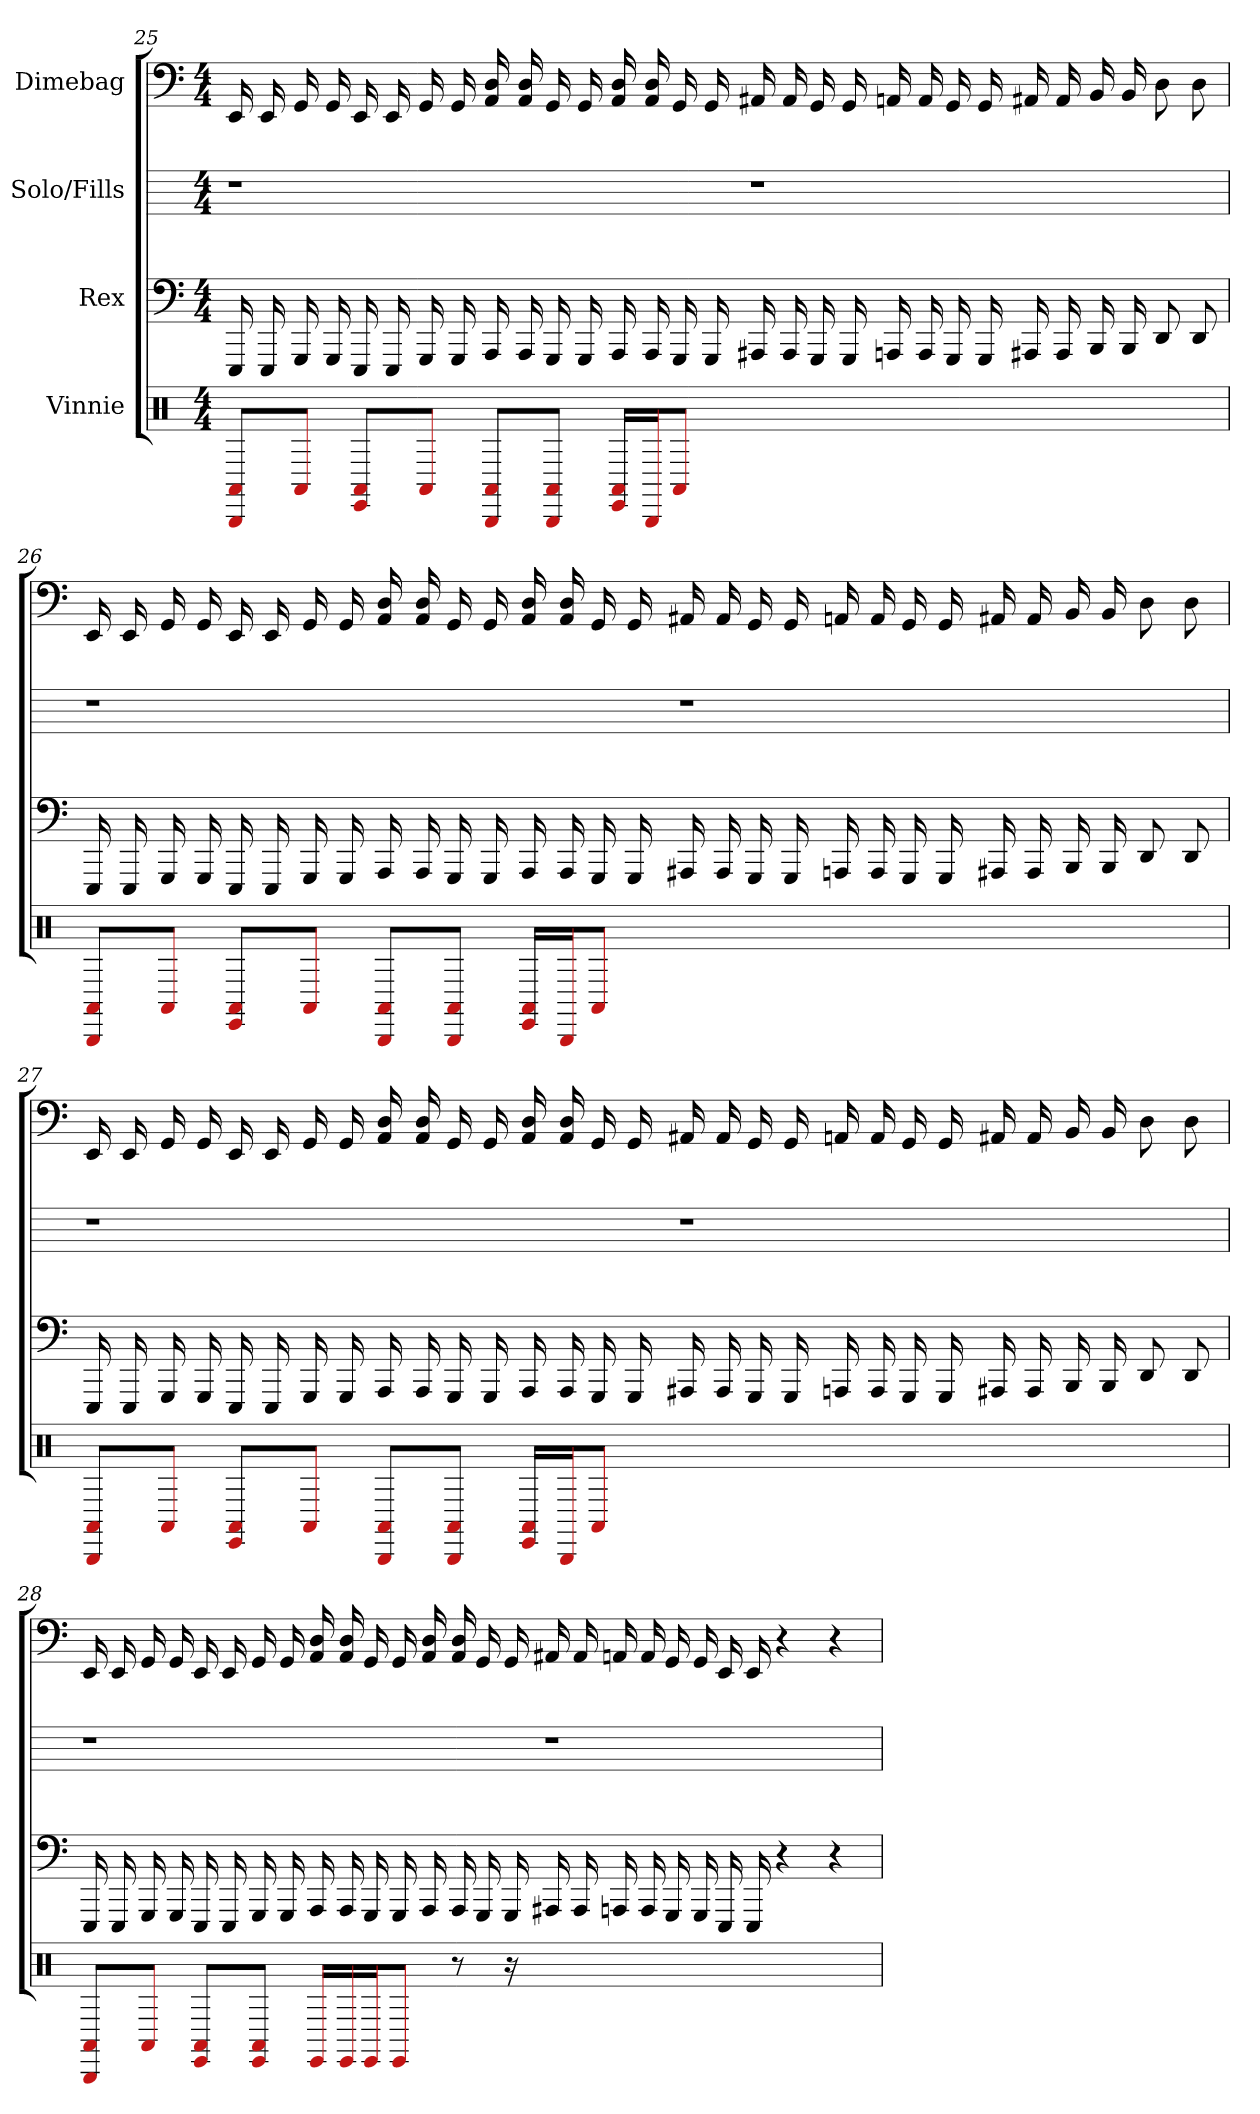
**kern	**kern	**kern	**kern
*part4	*part3	*part2	*part1
*staff4	*staff3	*staff2	*staff1
*I"Vinnie	*I"Rex	*I"Solo/Fills	*I"Dimebag
*clefX	*	*	*
*k[]	*k[]	*k[]	*k[]
*M4/4	*M4/4	*M4/4	*M4/4
=25	=25	=25	=25
8AA#/ 8BBB/L	16EEE	1r	16EE
.	16EEE	.	16EE
8AA#/J	16GGG	.	16GG
.	16GGG	.	16GG
8AA#/ 8EE/L	16EEE	.	16EE
.	16EEE	.	16EE
8AA#/J	16GGG	.	16GG
.	16GGG	.	16GG
8AA#/ 8BBB/L	16AAA	.	16D 16AA
.	16AAA	.	16D 16AA
8AA#/ 8BBB/J	16GGG	.	16GG
.	16GGG	.	16GG
16AA#/ 16EE/LL	16AAA	.	16D 16AA
16BBB/J	16AAA	.	16D 16AA
8AA#/J	16GGG	.	16GG
.	16GGG	.	16GG
1ryy	16AAA#	1r	16AA#
.	16AAA#	.	16AA#
.	16GGG	.	16GG
.	16GGG	.	16GG
.	16AAA	.	16AA
.	16AAA	.	16AA
.	16GGG	.	16GG
.	16GGG	.	16GG
.	16AAA#	.	16AA#
.	16AAA#	.	16AA#
.	16BBB	.	16BB
.	16BBB	.	16BB
.	8DD	.	8D
.	8DD	.	8D
=26	=26	=26	=26
8AA#/ 8BBB/L	16EEE	1r	16EE
.	16EEE	.	16EE
8AA#/J	16GGG	.	16GG
.	16GGG	.	16GG
8AA#/ 8EE/L	16EEE	.	16EE
.	16EEE	.	16EE
8AA#/J	16GGG	.	16GG
.	16GGG	.	16GG
8AA#/ 8BBB/L	16AAA	.	16D 16AA
.	16AAA	.	16D 16AA
8AA#/ 8BBB/J	16GGG	.	16GG
.	16GGG	.	16GG
16AA#/ 16EE/LL	16AAA	.	16D 16AA
16BBB/J	16AAA	.	16D 16AA
8AA#/J	16GGG	.	16GG
.	16GGG	.	16GG
1ryy	16AAA#	1r	16AA#
.	16AAA#	.	16AA#
.	16GGG	.	16GG
.	16GGG	.	16GG
.	16AAA	.	16AA
.	16AAA	.	16AA
.	16GGG	.	16GG
.	16GGG	.	16GG
.	16AAA#	.	16AA#
.	16AAA#	.	16AA#
.	16BBB	.	16BB
.	16BBB	.	16BB
.	8DD	.	8D
.	8DD	.	8D
=27	=27	=27	=27
8AA#/ 8BBB/L	16EEE	1r	16EE
.	16EEE	.	16EE
8AA#/J	16GGG	.	16GG
.	16GGG	.	16GG
8AA#/ 8EE/L	16EEE	.	16EE
.	16EEE	.	16EE
8AA#/J	16GGG	.	16GG
.	16GGG	.	16GG
8AA#/ 8BBB/L	16AAA	.	16D 16AA
.	16AAA	.	16D 16AA
8AA#/ 8BBB/J	16GGG	.	16GG
.	16GGG	.	16GG
16AA#/ 16EE/LL	16AAA	.	16D 16AA
16BBB/J	16AAA	.	16D 16AA
8AA#/J	16GGG	.	16GG
.	16GGG	.	16GG
1ryy	16AAA#	1r	16AA#
.	16AAA#	.	16AA#
.	16GGG	.	16GG
.	16GGG	.	16GG
.	16AAA	.	16AA
.	16AAA	.	16AA
.	16GGG	.	16GG
.	16GGG	.	16GG
.	16AAA#	.	16AA#
.	16AAA#	.	16AA#
.	16BBB	.	16BB
.	16BBB	.	16BB
.	8DD	.	8D
.	8DD	.	8D
=28	=28	=28	=28
8AA#/ 8BBB/L	16EEE	1r	16EE
.	16EEE	.	16EE
8AA#/J	16GGG	.	16GG
.	16GGG	.	16GG
8AA#/ 8EE/L	16EEE	.	16EE
.	16EEE	.	16EE
8AA#/ 8EE/J	16GGG	.	16GG
.	16GGG	.	16GG
16EE/LL	16AAA	.	16D 16AA
16EE/J	16AAA	.	16D 16AA
16EE/K	16GGG	.	16GG
8EE/J	16GGG	.	16GG
.	16AAA	.	16D 16AA
8r	16AAA	.	16D 16AA
.	16GGG	.	16GG
16r	16GGG	.	16GG
1ryy	16AAA#	1r	16AA#
.	16AAA#	.	16AA#
.	16AAA	.	16AA
.	16AAA	.	16AA
.	16GGG	.	16GG
.	16GGG	.	16GG
.	16EEE	.	16EE
.	16EEE	.	16EE
.	4r	.	4r
.	4r	.	4r
=	=	=	=
*-	*-	*-	*-
